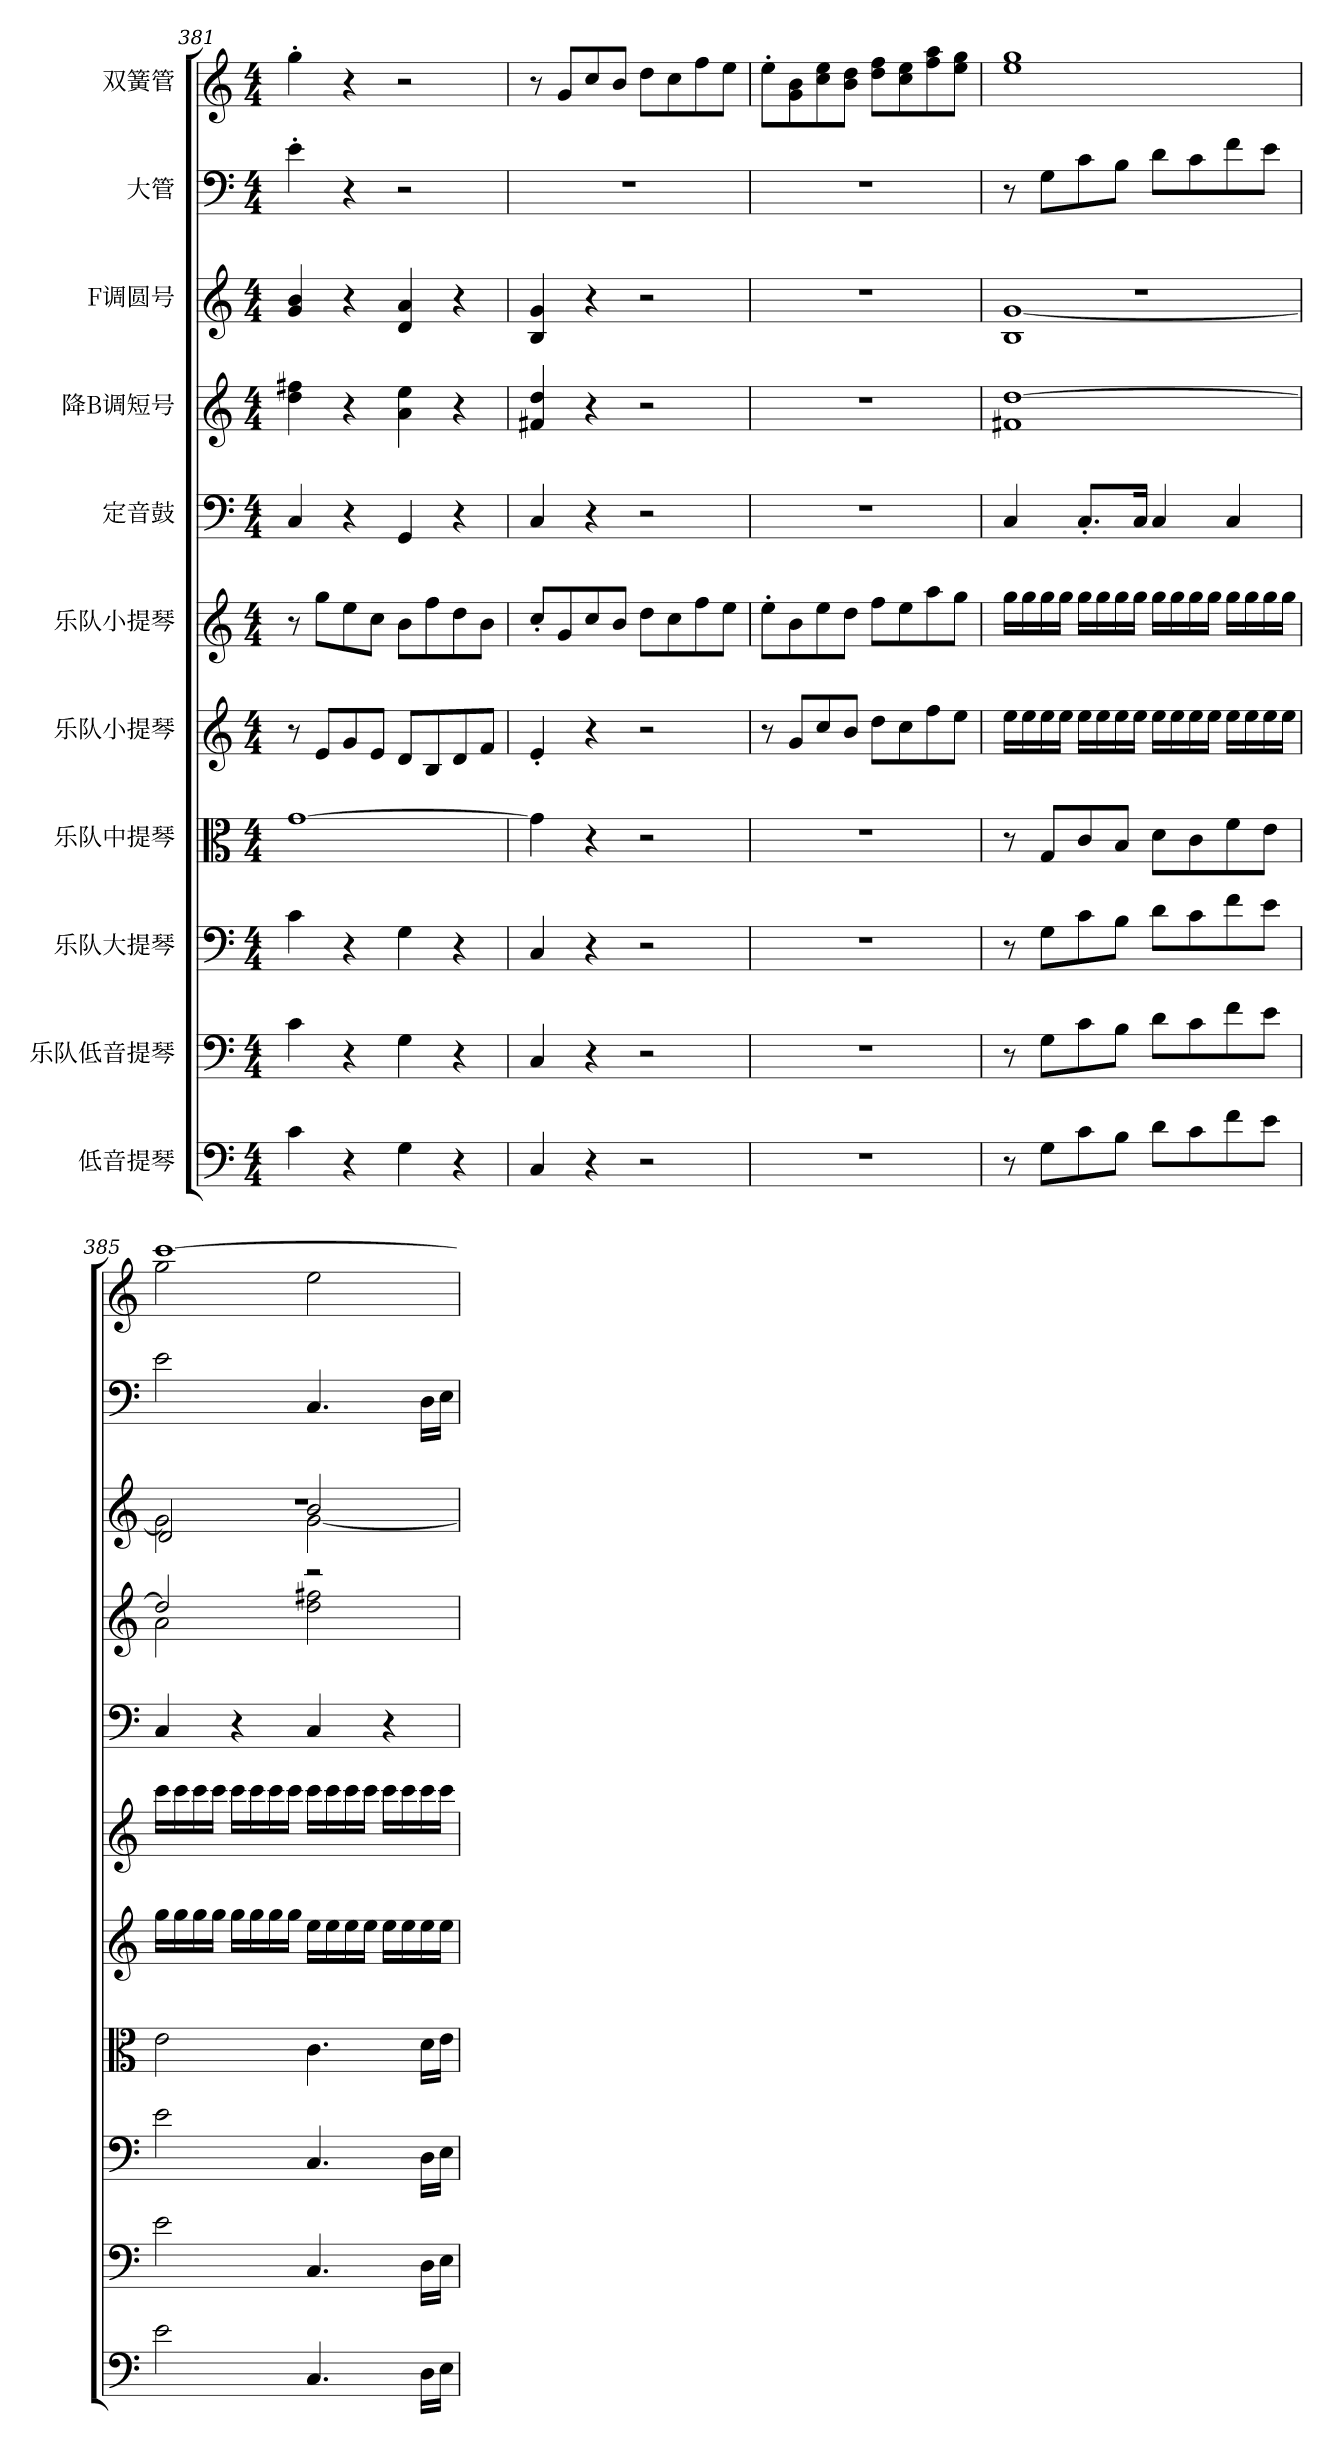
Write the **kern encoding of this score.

**kern	**kern	**kern	**kern	**kern	**kern	**kern	**kern	**kern	**kern	**kern
*part11	*part10	*part9	*part8	*part7	*part6	*part5	*part4	*part3	*part2	*part1
*staff11	*staff10	*staff9	*staff8	*staff7	*staff6	*staff5	*staff4	*staff3	*staff2	*staff1
*I"低音提琴	*I"乐队低音提琴	*I"乐队大提琴	*I"乐队中提琴	*I"乐队小提琴	*I"乐队小提琴	*I"定音鼓	*I"降B调短号	*I"F调圆号	*I"大管	*I"双簧管
*clefF4	*clefF4	*clefF4	*clefC3	*clefG2	*clefG2	*clefF4	*clefG2	*clefG2	*clefF4	*clefG2
*ITrd7c12	*ITrd7c12	*	*	*	*	*	*ITrd1c2	*ITrd4c7	*	*
*k[]	*k[]	*k[]	*k[]	*k[]	*k[]	*k[]	*k[b-e-]	*k[b-]	*k[]	*k[]
*M4/4	*M4/4	*M4/4	*M4/4	*M4/4	*M4/4	*M4/4	*M4/4	*M4/4	*M4/4	*M4/4
=381	=381	=381	=381	=381	=381	=381	=381	=381	=381	=381
4C\	4C\	4c\	[1g	8r	8r	4C/	4cc\ 4een\	4c/ 4e/	4e'\	4gg'\
.	.	.	.	8e/L	8gg\L	.	.	.	.	.
4r	4r	4r	.	8g/	8ee\	4r	4r	4r	4r	4r
.	.	.	.	8e/J	8cc\J	.	.	.	.	.
4GG\	4GG\	4G\	.	8d/L	8b\L	4GG/	4g\ 4dd\	4G/ 4d/	2r	2r
.	.	.	.	8B/	8ff\	.	.	.	.	.
4r	4r	4r	.	8d/	8dd\	4r	4r	4r	.	.
.	.	.	.	8f/J	8b\J	.	.	.	.	.
!!LO:PB:g=z
=382	=382	=382	=382	=382	=382	=382	=382	=382	=382	=382
*	*	*	*	*	*	*	*	*	*	*MM172
4CC/	4CC/	4C/	4g\]	4e'/	8cc'/L	4C/	4en/ 4cc/	4E/ 4c/	1r	8r
.	.	.	.	.	8g/	.	.	.	.	8g/L
4r	4r	4r	4r	4r	8cc/	4r	4r	4r	.	8cc/
.	.	.	.	.	8b/J	.	.	.	.	8b/J
2r	2r	2r	2r	2r	8dd\L	2r	2r	2r	.	8dd\L
.	.	.	.	.	8cc\	.	.	.	.	8cc\
.	.	.	.	.	8ff\	.	.	.	.	8ff\
.	.	.	.	.	8ee\J	.	.	.	.	8ee\J
=383	=383	=383	=383	=383	=383	=383	=383	=383	=383	=383
1r	1r	1r	1r	8r	8ee'\L	1r	1r	1r	1r	8ee'\L
.	.	.	.	8g/L	8b\	.	.	.	.	8g\ 8b\
.	.	.	.	8cc/	8ee\	.	.	.	.	8cc\ 8ee\
.	.	.	.	8b/J	8dd\J	.	.	.	.	8b\ 8dd\J
.	.	.	.	8dd\L	8ff\L	.	.	.	.	8dd\ 8ff\L
.	.	.	.	8cc\	8ee\	.	.	.	.	8cc\ 8ee\
.	.	.	.	8ff\	8aa\	.	.	.	.	8ff\ 8aa\
.	.	.	.	8ee\J	8gg\J	.	.	.	.	8ee\ 8gg\J
=384	=384	=384	=384	=384	=384	=384	=384	=384	=384	=384
*	*	*	*	*	*	*	*	*	*	*MM176
*	*	*	*	*	*	*	*^	*^	*	*
*	*	*	*	*	*	*	*	*	*	*^	*	*
8r	8r	8r	8r	16ee\LL	16gg\LL	4C/	[1cc	1en	1r	[1c	1E	8r	1ee 1gg
.	.	.	.	16ee\	16gg\	.	.	.	.	.	.	.	.
8GG\L	8GG\L	8G\L	8G/L	16ee\	16gg\	.	.	.	.	.	.	8G\L	.
.	.	.	.	16ee\JJ	16gg\JJ	.	.	.	.	.	.	.	.
8C\	8C\	8c\	8c/	16ee\LL	16gg\LL	8.C'/L	.	.	.	.	.	8c\	.
.	.	.	.	16ee\	16gg\	.	.	.	.	.	.	.	.
8BB\J	8BB\J	8B\J	8B/J	16ee\	16gg\	.	.	.	.	.	.	8B\J	.
.	.	.	.	16ee\JJ	16gg\JJ	16C/Jk	.	.	.	.	.	.	.
8D\L	8D\L	8d\L	8d\L	16ee\LL	16gg\LL	4C/	.	.	.	.	.	8d\L	.
.	.	.	.	16ee\	16gg\	.	.	.	.	.	.	.	.
8C\	8C\	8c\	8c\	16ee\	16gg\	.	.	.	.	.	.	8c\	.
.	.	.	.	16ee\JJ	16gg\JJ	.	.	.	.	.	.	.	.
8F\	8F\	8f\	8f\	16ee\LL	16gg\LL	4C/	.	.	.	.	.	8f\	.
.	.	.	.	16ee\	16gg\	.	.	.	.	.	.	.	.
8E\J	8E\J	8e\J	8e\J	16ee\	16gg\	.	.	.	.	.	.	8e\J	.
.	.	.	.	16ee\JJ	16gg\JJ	.	.	.	.	.	.	.	.
!!LO:PB:g=z
=385	=385	=385	=385	=385	=385	=385	=385	=385	=385	=385	=385	=385	=385
*	*	*	*	*	*	*	*	*	*	*	*	*	*^
2E\	2E\	2e\	2e\	16gg\LL	16ccc\LL	4C/	2cc/]	2g\	1r	2c\]	2G/	2e\	[1ccc	2gg\
.	.	.	.	16gg\	16ccc\	.	.	.	.	.	.	.	.	.
.	.	.	.	16gg\	16ccc\	.	.	.	.	.	.	.	.	.
.	.	.	.	16gg\JJ	16ccc\JJ	.	.	.	.	.	.	.	.	.
.	.	.	.	16gg\LL	16ccc\LL	4r	.	.	.	.	.	.	.	.
.	.	.	.	16gg\	16ccc\	.	.	.	.	.	.	.	.	.
.	.	.	.	16gg\	16ccc\	.	.	.	.	.	.	.	.	.
.	.	.	.	16gg\JJ	16ccc\JJ	.	.	.	.	.	.	.	.	.
4.CC/	4.CC/	4.C/	4.c\	16ee\LL	16ccc\LL	4C/	2r	2cc\ 2een\	.	[2c\	2e/	4.C/	.	2ee\
.	.	.	.	16ee\	16ccc\	.	.	.	.	.	.	.	.	.
.	.	.	.	16ee\	16ccc\	.	.	.	.	.	.	.	.	.
.	.	.	.	16ee\JJ	16ccc\JJ	.	.	.	.	.	.	.	.	.
.	.	.	.	16ee\LL	16ccc\LL	4r	.	.	.	.	.	.	.	.
.	.	.	.	16ee\	16ccc\	.	.	.	.	.	.	.	.	.
16DD\LL	16DD\LL	16D\LL	16d\LL	16ee\	16ccc\	.	.	.	.	.	.	16D\LL	.	.
16EE\JJ	16EE\JJ	16E\JJ	16e\JJ	16ee\JJ	16ccc\JJ	.	.	.	.	.	.	16E\JJ	.	.
*	*	*	*	*	*	*	*v	*v	*	*	*	*	*v	*v
*	*	*	*	*	*	*	*	*v	*v	*v	*	*
=	=	=	=	=	=	=	=	=	=	=
*-	*-	*-	*-	*-	*-	*-	*-	*-	*-	*-
